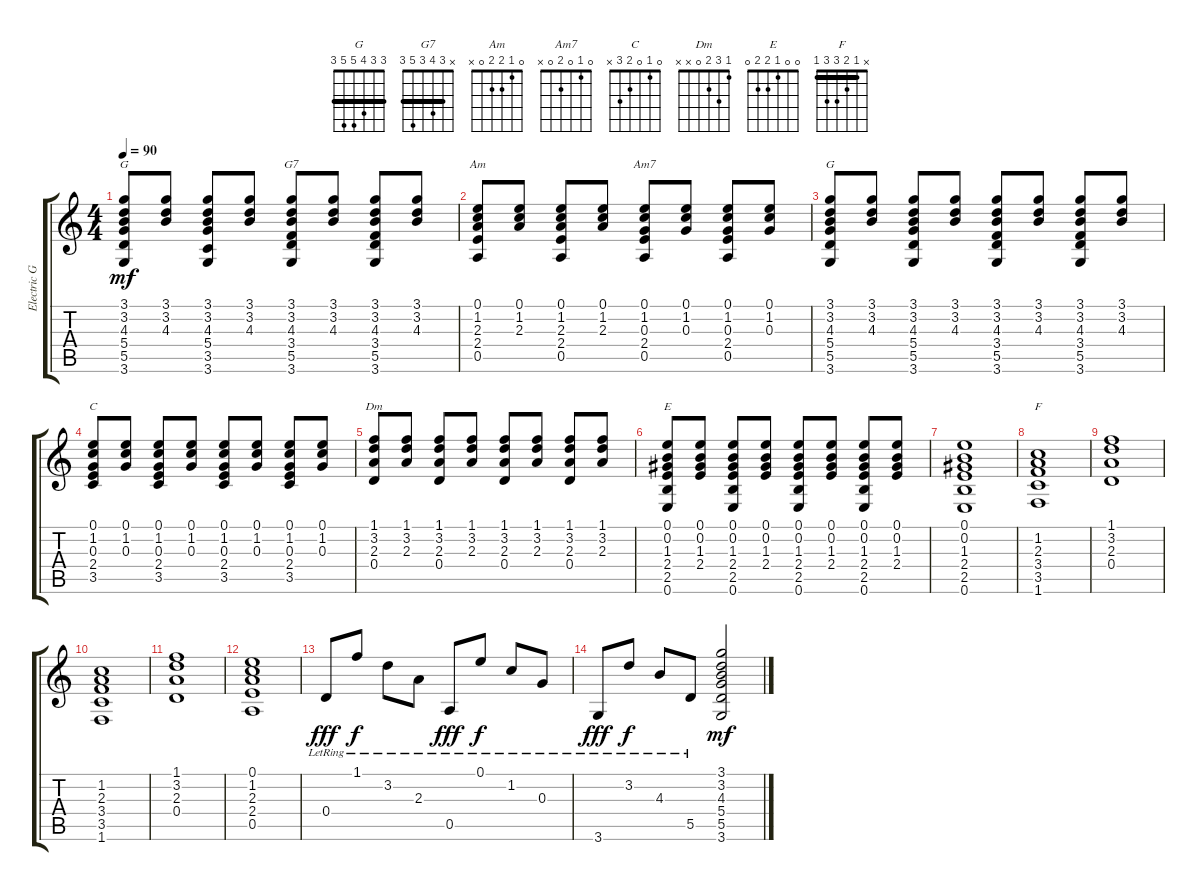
\track ("Electric Guitar" "Electric G") {instrument electricguitarclean}
\staff {score tabs}
\tuning (E4 B3 G3 D3 A2 E2) {hide}
\chord ("G" 3 3 0 0 2 3) {barre 3}
\chord ("G7" x 3 4 3 5 3) {barre 3}
\chord ("Am" 0 1 2 2 0 x)
\chord ("Am7" 0 1 0 2 0 x)
\chord ("G" 3 3 4 5 5 3) {barre 3}
\chord ("C" 0 1 0 2 3 x)
\chord ("Dm" 1 3 2 0 x x)
\chord ("E" 0 0 1 2 2 0)
\chord ("F" x 1 2 3 3 1) {barre 1}
\ts (4 4)
\tempo 90
\clef g2
\ks c
(3.1 3.2 4.3 5.4 5.5 3.6).8{ch "G" dy mf} (3.1 3.2 4.3).8 (3.1 3.2 4.3 5.4 3.5 3.6).8 (3.1 3.2 4.3).8 (3.1 3.2 4.3 3.4 5.5 3.6).8{ch "G7"} (3.1 3.2 4.3).8 (3.1 3.2 4.3 3.4 5.5 3.6).8 (3.1 3.2 4.3).8 |
(0.1 1.2 2.3 2.4 0.5).8{ch "Am"} (0.1 1.2 2.3).8 (0.1 1.2 2.3 2.4 0.5).8 (0.1 1.2 2.3).8 (0.1 1.2 0.3 2.4 0.5).8{ch "Am7"} (0.1 1.2 0.3).8 (0.1 1.2 0.3 2.4 0.5).8 (0.1 1.2 0.3).8 |
(3.1 3.2 4.3 5.4 5.5 3.6).8{ch "G"} (3.1 3.2 4.3).8 (3.1 3.2 4.3 5.4 5.5 3.6).8 (3.1 3.2 4.3).8 (3.1 3.2 4.3 3.4 5.5 3.6).8 (3.1 3.2 4.3).8 (3.1 3.2 4.3 3.4 5.5 3.6).8 (3.1 3.2 4.3).8 |
(0.1 1.2 0.3 2.4 3.5).8{ch "C"} (0.1 1.2 0.3).8 (0.1 1.2 0.3 2.4 3.5).8 (0.1 1.2 0.3).8 (0.1 1.2 0.3 2.4 3.5).8 (0.1 1.2 0.3).8 (0.1 1.2 0.3 2.4 3.5).8 (0.1 1.2 0.3).8 |
(1.1 3.2 2.3 0.4).8{ch "Dm"} (1.1 3.2 2.3).8 (1.1 3.2 2.3 0.4).8 (1.1 3.2 2.3).8 (1.1 3.2 2.3 0.4).8 (1.1 3.2 2.3).8 (1.1 3.2 2.3 0.4).8 (1.1 3.2 2.3).8 |
(0.1 0.2 1.3 2.4 2.5 0.6).8{ch "E"} (0.1 0.2 1.3 2.4).8 (0.1 0.2 1.3 2.4 2.5 0.6).8 (0.1 0.2 1.3 2.4).8 (0.1 0.2 1.3 2.4 2.5 0.6).8 (0.1 0.2 1.3 2.4).8 (0.1 0.2 1.3 2.4 2.5 0.6).8 (0.1 0.2 1.3 2.4).8 |
(0.1 0.2 1.3 2.4 2.5 0.6).1 |
(1.2 2.3 3.4 3.5 1.6).1{ch "F"} |
(1.1 3.2 2.3 0.4).1 |
(1.2 2.3 3.4 3.5 1.6).1 |
(1.1 3.2 2.3 0.4).1 |
(0.1 1.2 2.3 2.4 0.5).1 |
0.4{lr}.8{dy fff} 1.1{lr}.8{dy f} 3.2{lr}.8 2.3{lr}.8 0.5{lr}.8{dy fff} 0.1{lr}.8{dy f} 1.2{lr}.8 0.3{lr}.8 |
3.6{lr}.8{dy fff} 3.2{lr}.8{dy f} 4.3{lr}.8 5.5{lr}.8 (3.1 3.2 4.3 5.4 5.5 3.6).2{dy mf}
